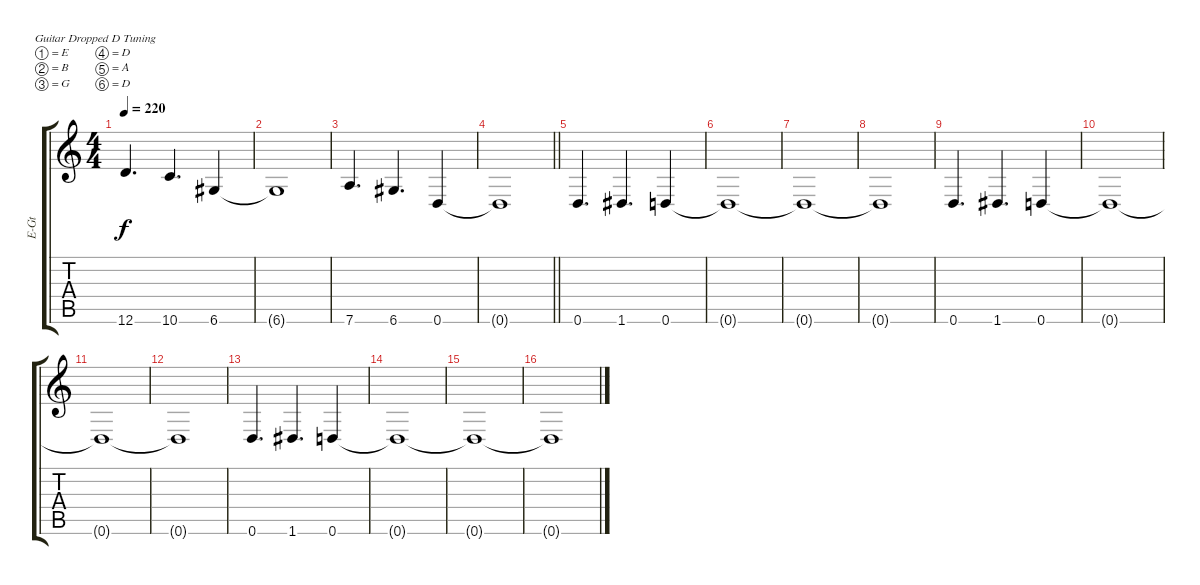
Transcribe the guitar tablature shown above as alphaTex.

\bracketExtendMode groupsimilarinstruments
\otherSystemsTrackNameOrientation horizontal
\track ("Guitar-spare" "E-Gt") {instrument distortionguitar}
\staff {score tabs}
\tuning (E4 B3 G3 D3 A2 D2)
\ts (4 4)
\tempo 220
\clef g2
\ks c
12.6.4{d dy f beam Up} 10.6.4{d beam Up} 6.6{acc #}.4{beam Up} |
6.6{t acc #}.1{beam Up} |
7.6.4{d beam Up} 6.6{acc #}.4{d beam Up} 0.6.4{beam Up} |
\barLineRight lightlight
0.6{t}.1{beam Up} |
0.6.4{d beam Up} 1.6{acc #}.4{d beam Up} 0.6.4{beam Up} |
0.6{t}.1{beam Up} |
0.6{t}.1{beam Up} |
0.6{t}.1{beam Up} |
0.6.4{d beam Up} 1.6{acc #}.4{d beam Up} 0.6.4{beam Up} |
0.6{t}.1{beam Up} |
0.6{t}.1{beam Up} |
0.6{t}.1{beam Up} |
0.6.4{d beam Up} 1.6{acc #}.4{d beam Up} 0.6.4{beam Up} |
0.6{t}.1{beam Up} |
0.6{t}.1{beam Up} |
0.6{t}.1{beam Up}
